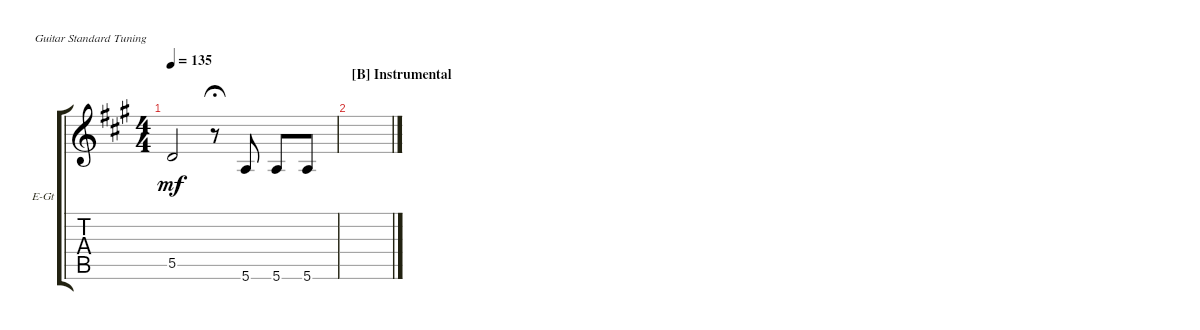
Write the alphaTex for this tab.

\defaultSystemsLayout 4
\bracketExtendMode groupsimilarinstruments
\firstSystemTrackNameOrientation horizontal
\otherSystemsTrackNameOrientation horizontal
\track ("Vocals" "E-Gt") {instrument electricguitarclean}
\staff {score tabs}
\tuning (E4 B3 G3 D3 A2 E2)
\ts (4 4)
\tempo 135
\clef g2
\ks f#minor
5.5{t}.2{dy mf} r.8{fermata (medium 0.68)} 5.6.8 5.6.8 5.6.8 |
\section ("B" "Instrumental")
